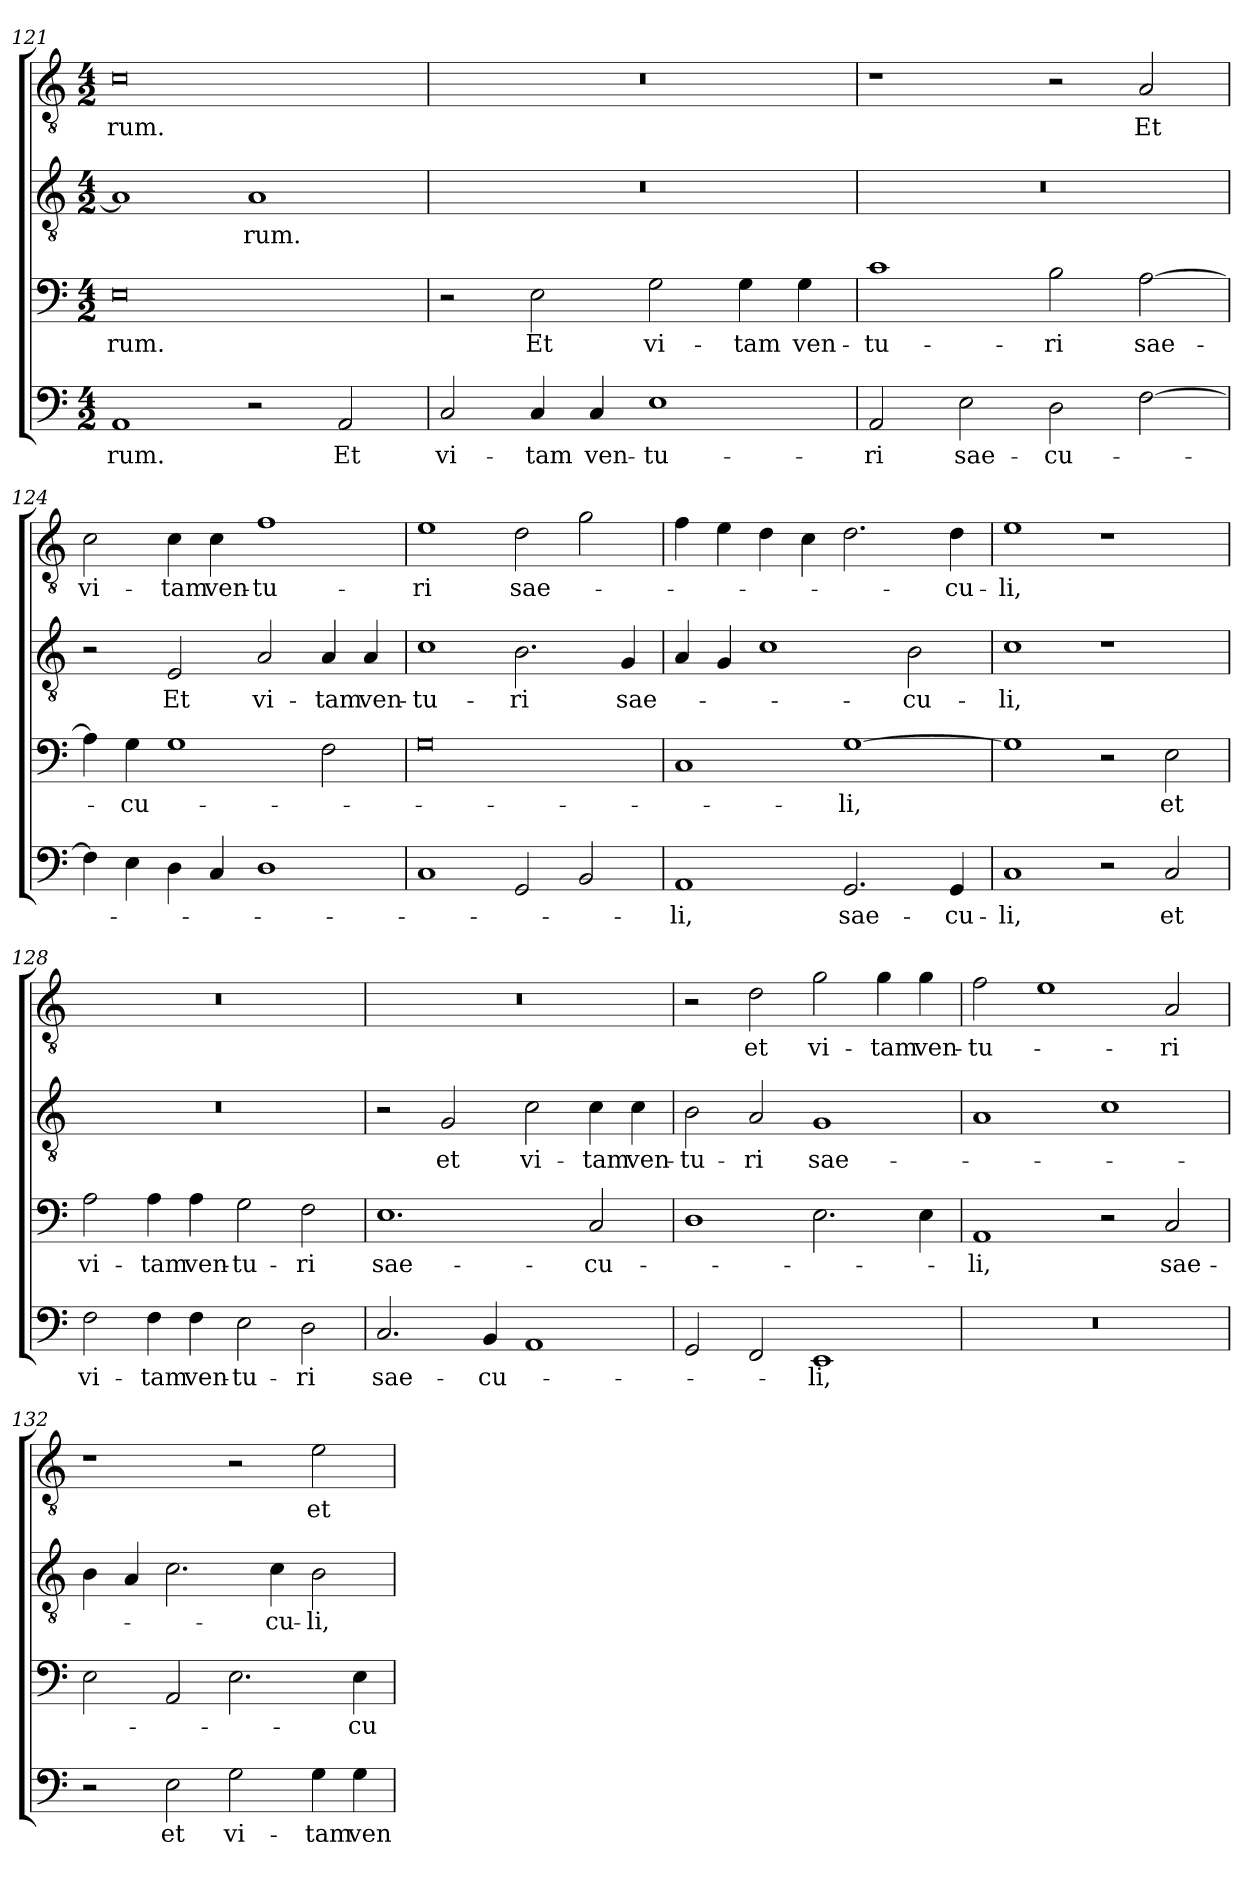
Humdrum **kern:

**kern	**text	**kern	**text	**kern	**text	**kern	**text
*part4	*part4	*part3	*part3	*part2	*part2	*part1	*part1
*staff4	*staff4	*staff3	*staff3	*staff2	*staff2	*staff1	*staff1
!!LO:PB:g=z
*clefF4	*	*clefF4	*	*clefGv2	*	*clefGv2	*
*k[]	*	*k[]	*	*k[]	*	*k[]	*
*C:	*	*C:	*	*C:	*	*C:	*
*M4/2	*	*M4/2	*	*M4/2	*	*M4/2	*
=121	=121	=121	=121	=121	=121	=121	=121
!	!LO:LY:b	!	!LO:LY:b	!	!	!	!LO:LY:b
1AA	-rum.	0E	-rum.	1A]	.	0c	-rum.
!	!	!	!	!	!LO:LY:b	!	!
2r	.	.	.	1A	-rum.	.	.
!	!LO:LY:b	!	!	!	!	!	!
2AA/	Et	.	.	.	.	.	.
=122	=122	=122	=122	=122	=122	=122	=122
!	!LO:LY:b	!	!	!	!	!	!
2C/	vi-	2r	.	0r	.	0r	.
!	!LO:LY:b	!	!LO:LY:b	!	!	!	!
4C/	-tam	2E\	Et	.	.	.	.
!	!LO:LY:b	!	!	!	!	!	!
4C/	ven-	.	.	.	.	.	.
!	!LO:LY:b	!	!LO:LY:b	!	!	!	!
1E	-tu-	2G\	vi-	.	.	.	.
!	!	!	!LO:LY:b	!	!	!	!
.	.	4G\	-tam	.	.	.	.
!	!	!	!LO:LY:b	!	!	!	!
.	.	4G\	ven-	.	.	.	.
=123	=123	=123	=123	=123	=123	=123	=123
!	!LO:LY:b	!	!LO:LY:b	!	!	!	!
2AA/	-ri	1c	-tu-	0r	.	1r	.
!	!LO:LY:b	!	!	!	!	!	!
2E\	sae-	.	.	.	.	.	.
!	!LO:LY:b	!	!LO:LY:b	!	!	!	!
2D\	-cu-	2B\	-ri	.	.	2r	.
!	!	!	!LO:LY:b	!	!	!	!LO:LY:b
[2F\	.	[2A\	sae-	.	.	2A/	Et
=124	=124	=124	=124	=124	=124	=124	=124
!	!	!	!	!	!	!	!LO:LY:b
4F\]	.	4A\]	.	2r	.	2c\	vi-
!	!	!	!LO:LY:b	!	!	!	!
4E\	.	4G\	-cu-	.	.	.	.
!	!	!	!	!	!LO:LY:b	!	!LO:LY:b
4D\	.	1G	.	2E/	Et	4c\	-tam
!	!	!	!	!	!	!	!LO:LY:b
4C/	.	.	.	.	.	4c\	ven-
!	!	!	!	!	!LO:LY:b	!	!LO:LY:b
1D	.	.	.	2A/	vi-	1f	-tu-
!	!	!	!	!	!LO:LY:b	!	!
.	.	2F\	.	4A/	-tam	.	.
!	!	!	!	!	!LO:LY:b	!	!
.	.	.	.	4A/	ven-	.	.
=125	=125	=125	=125	=125	=125	=125	=125
!	!	!	!	!	!LO:LY:b	!	!LO:LY:b
1C	.	0G	.	1c	-tu-	1e	-ri
!	!	!	!	!	!LO:LY:b	!	!LO:LY:b
2GG/	.	.	.	2.B\	-ri	2d\	sae-
2BB/	.	.	.	.	.	2g\	.
!	!	!	!	!	!LO:LY:b	!	!
.	.	.	.	4G/	sae-	.	.
=126	=126	=126	=126	=126	=126	=126	=126
!	!LO:LY:b	!	!	!	!	!	!
1AA	-li,	1C	.	4A/	.	4f\	.
.	.	.	.	4G/	.	4e\	.
.	.	.	.	1c	.	4d\	.
.	.	.	.	.	.	4c\	.
!	!LO:LY:b	!	!LO:LY:b	!	!	!	!
2.GG/	sae-	[1G	-li,	.	.	2.d\	.
!	!	!	!	!	!LO:LY:b	!	!
.	.	.	.	2B\	-cu-	.	.
!	!LO:LY:b	!	!	!	!	!	!LO:LY:b
4GG/	-cu-	.	.	.	.	4d\	-cu-
!!LO:LB:g=z
=127	=127	=127	=127	=127	=127	=127	=127
!	!LO:LY:b	!	!	!	!LO:LY:b	!	!LO:LY:b
1C	-li,	1G]	.	1c	-li,	1e	-li,
2r	.	2r	.	1r	.	1r	.
!	!LO:LY:b	!	!LO:LY:b	!	!	!	!
2C/	et	2E\	et	.	.	.	.
=128	=128	=128	=128	=128	=128	=128	=128
!	!LO:LY:b	!	!LO:LY:b	!	!	!	!
2F\	vi-	2A\	vi-	0r	.	0r	.
!	!LO:LY:b	!	!LO:LY:b	!	!	!	!
4F\	-tam	4A\	-tam	.	.	.	.
!	!LO:LY:b	!	!LO:LY:b	!	!	!	!
4F\	ven-	4A\	ven-	.	.	.	.
!	!LO:LY:b	!	!LO:LY:b	!	!	!	!
2E\	-tu-	2G\	-tu-	.	.	.	.
!	!LO:LY:b	!	!LO:LY:b	!	!	!	!
2D\	-ri	2F\	-ri	.	.	.	.
=129	=129	=129	=129	=129	=129	=129	=129
!	!LO:LY:b	!	!LO:LY:b	!	!	!	!
2.C/	sae-	1.E	sae-	2r	.	0r	.
!	!	!	!	!	!LO:LY:b	!	!
.	.	.	.	2G/	et	.	.
!	!LO:LY:b	!	!	!	!	!	!
4BB/	-cu-	.	.	.	.	.	.
!	!	!	!	!	!LO:LY:b	!	!
1AA	.	.	.	2c\	vi-	.	.
!	!	!	!LO:LY:b	!	!LO:LY:b	!	!
.	.	2C/	-cu-	4c\	-tam	.	.
!	!	!	!	!	!LO:LY:b	!	!
.	.	.	.	4c\	ven-	.	.
=130	=130	=130	=130	=130	=130	=130	=130
!	!	!	!	!	!LO:LY:b	!	!
2GG/	.	1D	.	2B\	-tu-	2r	.
!	!	!	!	!	!LO:LY:b	!	!LO:LY:b
2FF/	.	.	.	2A/	-ri	2d\	et
!	!LO:LY:b	!	!	!	!LO:LY:b	!	!LO:LY:b
1EE	-li,	2.E\	.	1G	sae-	2g\	vi-
!	!	!	!	!	!	!	!LO:LY:b
.	.	.	.	.	.	4g\	-tam
!	!	!	!	!	!	!	!LO:LY:b
.	.	4E\	.	.	.	4g\	ven-
=131	=131	=131	=131	=131	=131	=131	=131
!	!	!	!LO:LY:b	!	!	!	!LO:LY:b
0r	.	1AA	-li,	1A	.	2f\	-tu-
.	.	.	.	.	.	1e	.
.	.	2r	.	1c	.	.	.
!	!	!	!LO:LY:b	!	!	!	!LO:LY:b
.	.	2C/	sae-	.	.	2A/	-ri
=132	=132	=132	=132	=132	=132	=132	=132
2r	.	2E\	.	4B\	.	1r	.
.	.	.	.	4A/	.	.	.
!	!LO:LY:b	!	!	!	!	!	!
2E\	et	2AA/	.	2.c\	.	.	.
!	!LO:LY:b	!	!	!	!	!	!
2G\	vi-	2.E\	.	.	.	2r	.
!	!	!	!	!	!LO:LY:b	!	!
.	.	.	.	4c\	-cu-	.	.
!	!LO:LY:b	!	!	!	!LO:LY:b	!	!LO:LY:b
4G\	-tam	.	.	2B\	-li,	2e\	et
!	!LO:LY:b	!	!LO:LY:b	!	!	!	!
4G\	ven-	4E\	-cu-	.	.	.	.
=	=	=	=	=	=	=	=
*-	*-	*-	*-	*-	*-	*-	*-
